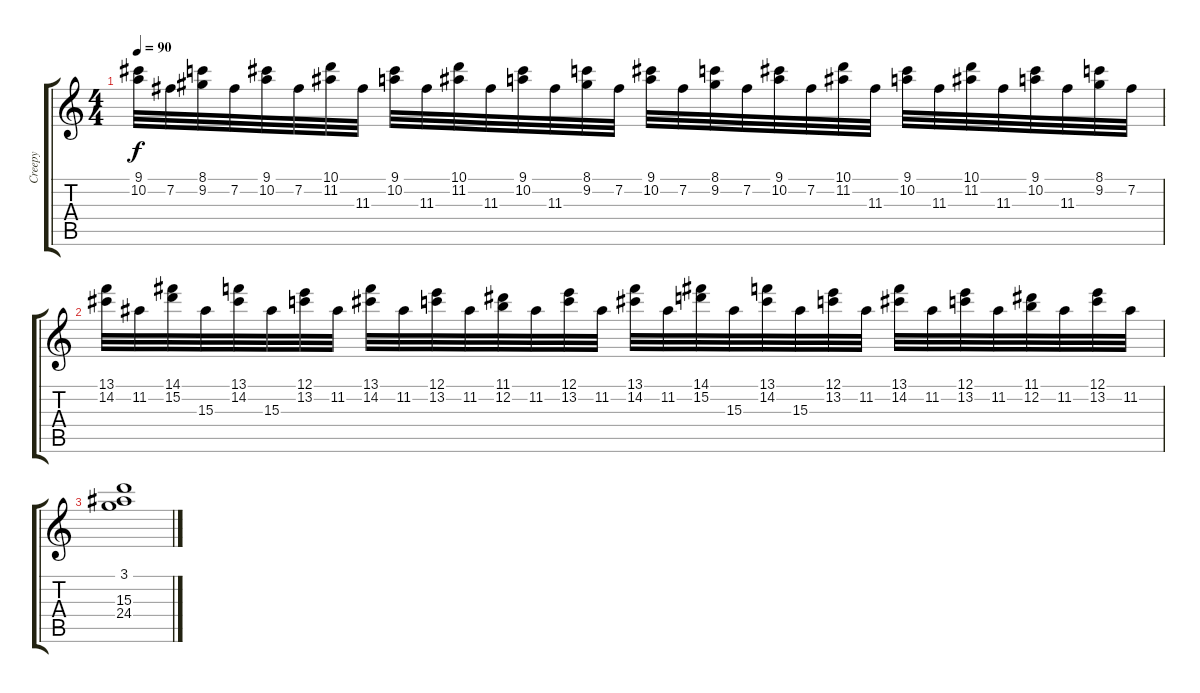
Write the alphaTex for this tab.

\track ("Creepy" "Creepy") {instrument distortionguitar}
\staff {score tabs}
\tuning (E4 B3 G3 D3 A2 E2) {hide}
\ts (4 4)
\tempo 90
\clef g2
\ks c
(9.1 10.2).32{dy f} 7.2.32 (8.1 9.2).32 7.2.32 (9.1 10.2).32 7.2.32 (10.1 11.2).32 11.3.32 (9.1 10.2).32 11.3.32 (10.1 11.2).32 11.3.32 (9.1 10.2).32 11.3.32 (8.1 9.2).32 7.2.32 (9.1 10.2).32 7.2.32 (8.1 9.2).32 7.2.32 (9.1 10.2).32 7.2.32 (10.1 11.2).32 11.3.32 (9.1 10.2).32 11.3.32 (10.1 11.2).32 11.3.32 (9.1 10.2).32 11.3.32 (8.1 9.2).32 7.2.32 |
(13.1 14.2).32 11.2.32 (14.1 15.2).32 15.3.32 (13.1 14.2).32 15.3.32 (12.1 13.2).32 11.2.32 (13.1 14.2).32 11.2.32 (12.1 13.2).32 11.2.32 (11.1 12.2).32 11.2.32 (12.1 13.2).32 11.2.32 (13.1 14.2).32 11.2.32 (14.1 15.2).32 15.3.32 (13.1 14.2).32 15.3.32 (12.1 13.2).32 11.2.32 (13.1 14.2).32 11.2.32 (12.1 13.2).32 11.2.32 (11.1 12.2).32 11.2.32 (12.1 13.2).32 11.2.32 |
(3.1 15.3 24.4).1
